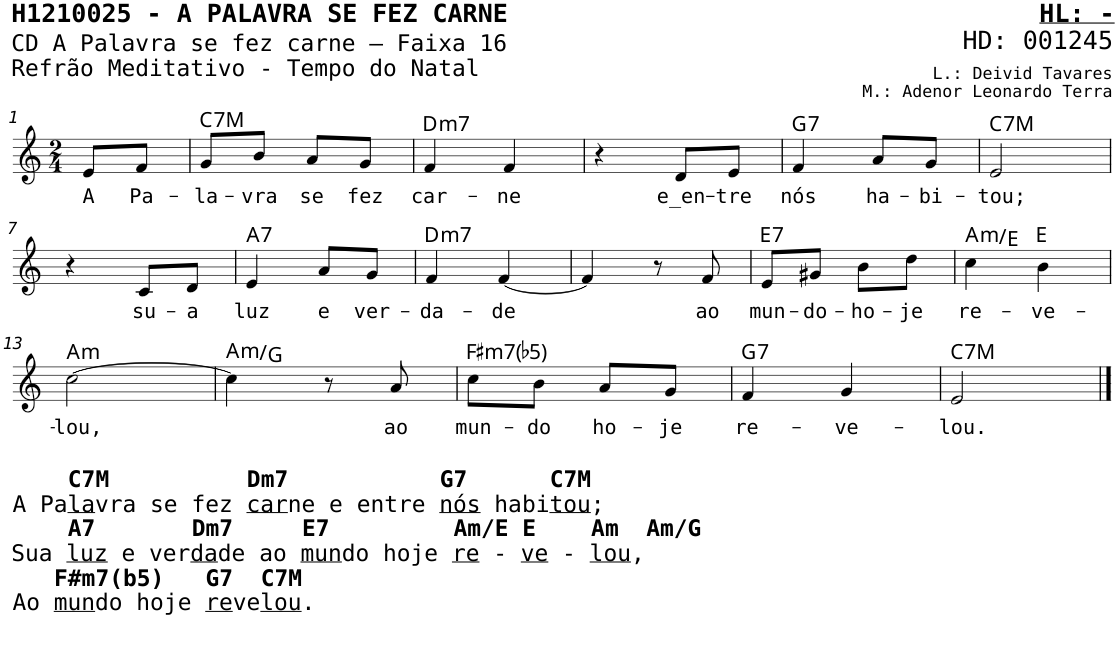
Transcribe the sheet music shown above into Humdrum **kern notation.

**kern	**text	**harte
*part1	*part1	*part1
*staff1	*staff1	*
*I"Voz	*	*
*I'V	*	*
*stria5	*	*
*clefG2	*	*
*k[]	*	*
*M2/4	*	*
=1	=1	=1
!	!LO:LY:b	!
8e/L	A	.
!	!LO:LY:b	!
8f/J	Pa-	.
=2	=2	=2
!	!LO:LY:b	!LO:H:kt=7
8g/L	-la-	C:7
!	!LO:LY:b	!
8b/J	-vra	.
!	!LO:LY:b	!
8a/L	se	.
!	!LO:LY:b	!
8g/J	fez	.
=3	=3	=3
!	!LO:LY:b	!LO:H:kt=m7
4f/	car-	D:min7
!	!LO:LY:b	!
4f/	-ne	.
=4	=4	=4
4r	.	.
!	!LO:LY:b	!
8d/L	e_en-	.
!	!LO:LY:b	!
8e/J	-tre	.
=5	=5	=5
!	!LO:LY:b	!LO:H:kt=7
4f/	nós	G:7
!	!LO:LY:b	!
8a/L	ha-	.
!	!LO:LY:b	!
8g/J	-bi-	.
=6	=6	=6
!	!LO:LY:b	!LO:H:kt=7
2e/	-tou;	C:7
!!LO:LB:g=z
=7	=7	=7
4r	.	.
!	!LO:LY:b	!
8c/L	su-	.
!	!LO:LY:b	!
8d/J	-a	.
=8	=8	=8
!	!LO:LY:b	!LO:H:kt=7
4e/	luz	A:7
!	!LO:LY:b	!
8a/L	e	.
!	!LO:LY:b	!
8g/J	ver-	.
=9	=9	=9
!	!LO:LY:b	!LO:H:kt=m7
4f/	-da-	D:min7
!	!LO:LY:b	!
[4f/	-de	.
=10	=10	=10
4f/]	.	.
8r	.	.
!	!LO:LY:b	!
8f/	ao	.
=11	=11	=11
!	!LO:LY:b	!LO:H:kt=7
8e/L	mun-	E:7
!	!LO:LY:b	!
8g#X/J	-do-	.
!	!LO:LY:b	!
8b\L	-ho-	.
!	!LO:LY:b	!
8dd\J	-je	.
=12	=12	=12
!	!LO:LY:b	!LO:H:kt=m
4cc\	re-	A:min/5
!	!LO:LY:b	!
4b\	-ve-	E:maj
!!LO:LB:g=z
=13	=13	=13
!LO:TX:b:B:t=C7M          Dm7           G7      C7M	!	!
!LO:TX:b:t=A Pa	!	!
!LO:TX:b:t=la	!	!
!LO:TX:b:t=vra se fez	!	!
!LO:TX:b:t=car	!	!
!LO:TX:b:t=ne e entre	!	!
!LO:TX:b:t=nós	!	!
!LO:TX:b:t=habi	!	!
!LO:TX:b:t=tou	!	!
!LO:TX:b:t=;	!	!
!LO:TX:b:B:t=A7       Dm7     E7         Am/E E    Am  Am/G	!	!
!LO:TX:b:t=Sua	!	!
!LO:TX:b:t=luz	!	!
!LO:TX:b:t=e ver	!	!
!LO:TX:b:t=da	!	!
!LO:TX:b:t=de ao	!	!
!LO:TX:b:t=mun	!	!
!LO:TX:b:t=do hoje	!	!
!LO:TX:b:t=re	!	!
!LO:TX:b:t=-	!	!
!LO:TX:b:t=ve	!	!
!LO:TX:b:t=-	!	!
!LO:TX:b:t=lou	!	!
!LO:TX:b:t=,	!	!
!LO:TX:b:B:t=F#m7(b5)   G7  C7M	!	!
!LO:TX:b:t=Ao	!	!
!LO:TX:b:t=mun	!	!
!LO:TX:b:t=do hoje	!	!
!LO:TX:b:t=re	!	!
!LO:TX:b:t=ve	!	!
!LO:TX:b:t=lou	!	!
!LO:TX:b:t=.	!	!
!	!LO:LY:b	!LO:H:kt=m
[2cc\	-lou,	A:min
=14	=14	=14
!	!	!LO:H:kt=m
4cc\]	.	A:min/b7
8r	.	.
!	!LO:LY:b	!
8a/	ao	.
=15	=15	=15
!	!LO:LY:b	!LO:H:kt=m7(b5)
8cc\L	mun-	F#:hdim7
!	!LO:LY:b	!
8b\J	-do	.
!	!LO:LY:b	!
8a/L	ho-	.
!	!LO:LY:b	!
8g/J	-je	.
=16	=16	=16
!	!LO:LY:b	!LO:H:kt=7
4f/	re-	G:7
!	!LO:LY:b	!
4g/	-ve-	.
=17	=17	=17
!	!LO:LY:b	!LO:H:kt=7
2e/	-lou.	C:7
==	==	==
*-	*-	*-
